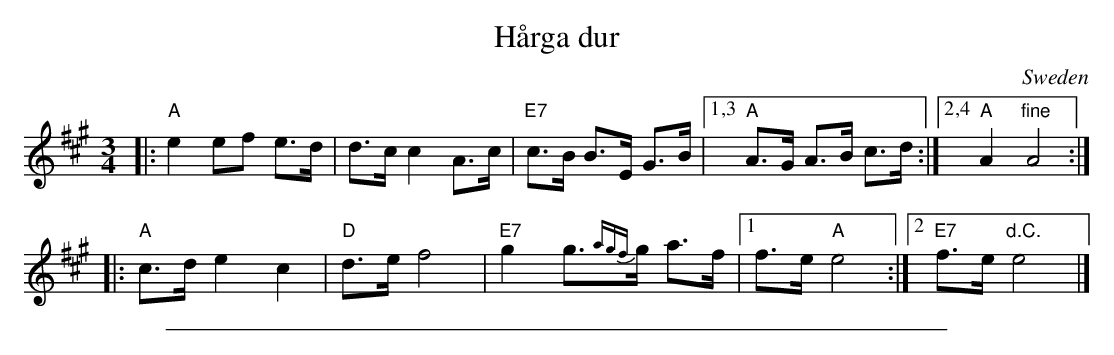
X:1
T: H\aarga dur
O: Sweden
M: 3/4
L: 1/8
K: A
|: "A"e2 ef e>d \
| d>c c2 A>c \
| "E7"c>B B>E G>B \
|1,3 "A"A>G A>B c>d \
:|2,4 "A"A2 "fine"A4 :|
|: "A"c>d e2 c2 \
| "D"d>e f4 \
| "E7"g2 g>{agf}g a>f \
|1 f>e "A"e4 \
:|2 "E7"f>e "d.C."e4 |]
